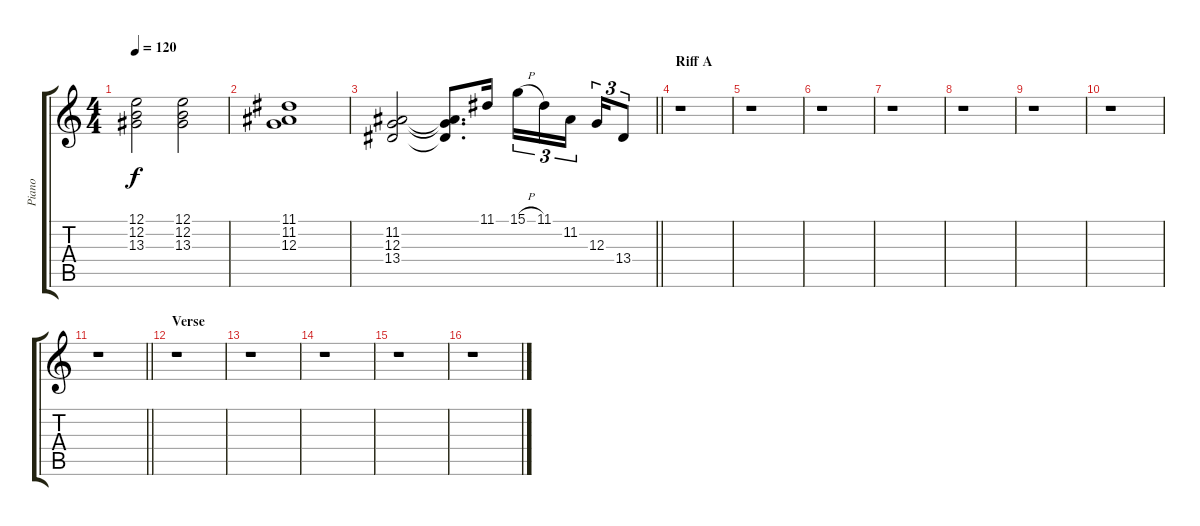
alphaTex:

\track ("Piano" "Piano") {instrument acousticgrandpiano}
\staff {score tabs}
\tuning (E4 B3 G3 D3 A2 E2) {hide}
\ts (4 4)
\tempo 120
\clef g2
\ks c
(12.1 12.2 13.3).2{dy f} (12.1 12.2 13.3).2 |
(11.1 11.2 12.3).1 |
\barLineRight lightlight
(11.2 12.3 13.4).2 (11.2{t} 12.3{t} 13.4{t}).8{d} 11.1.16 15.1{h}.16{tu (3 2)} 11.1.16{tu (3 2)} 11.2.16{tu (3 2) beam splitsecondary} 12.3.16{tu (3 2)} 13.4.8{tu (3 2)} |
\section ("" "Riff A")
r.1 |
r.1 |
r.1 |
r.1 |
r.1 |
r.1 |
r.1 |
\barLineRight lightlight
r.1 |
\section ("" "Verse")
r.1 |
r.1 |
r.1 |
r.1 |
r.1
